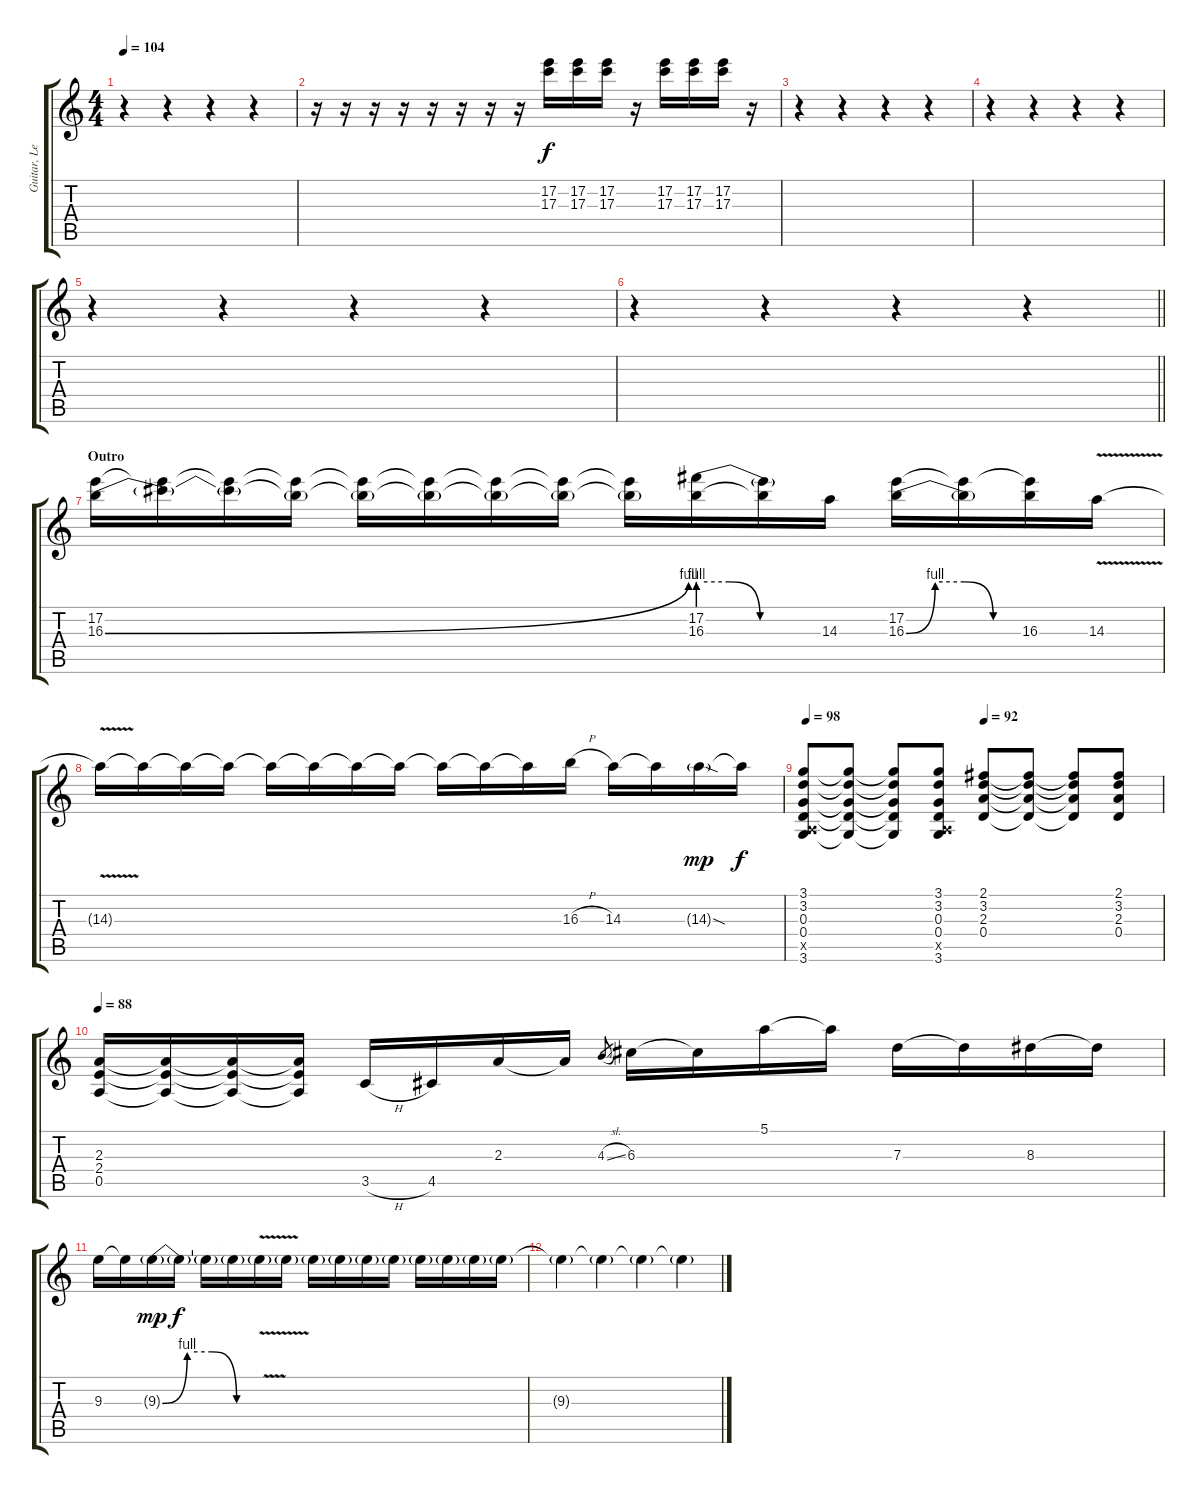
\track ("Guitar, Lead" "Guitar, Le") {instrument distortionguitar}
\staff {score tabs}
\tuning (E4 B3 G3 D3 A2 E2) {hide}
\ts (4 4)
\tempo 104
\clef g2
\ks c
r.4{dy f} r.4 r.4 r.4 |
r.16 r.16 r.16 r.16 r.16 r.16 r.16 r.16 (17.2 17.3).16 (17.2 17.3).16 (17.2 17.3).16 r.16 (17.2 17.3).16 (17.2 17.3).16 (17.2 17.3).16 r.16 |
r.4 r.4 r.4 r.4 |
r.4 r.4 r.4 r.4 |
r.4 r.4 r.4 r.4 |
\barLineRight lightlight
r.4 r.4 r.4 r.4 |
\section ("" "Outro")
(17.2 16.3{be (bend 0 0 60 4)}).16 (17.2{t} 16.3{t}).16 (17.2{t} 16.3{t}).16 (17.2{t} 16.3{t}).16 (17.2{t} 16.3{t}).16 (17.2{t} 16.3{t}).16 (17.2{t} 16.3{t}).16 (17.2{t} 16.3{t}).16 (17.2{t} 16.3{t}).16 (17.2{be (custom 0 4 15 4 30 0 60 0)} 16.3).16 (17.2{t} 16.3{t}).16 14.3.16 (17.2 16.3{be (custom 0 0 15 4 30 4 45 0 60 0)}).16 (17.2{t} 16.3{t}).16 (17.2{t} 16.3).16 14.3{v}.16 |
14.3{t}.16 14.3{t}.16 14.3{t}.16 14.3{t}.16 14.3{t}.16 14.3{t}.16 14.3{t}.16 14.3{t}.16 14.3{t}.16 14.3{t}.16 14.3{t}.16 16.3{h}.16 14.3.16 14.3{t}.16 14.3{sod g}.16{dy mp} 14.3{t}.16{dy f} |
\tempo 98
\tempo (92 0.5)
(3.1 3.2 0.3 0.4 0.5{x} 3.6).8 (3.1{t} 3.2{t} 0.3{t} 0.4{t} 3.6{t}).8 (3.1{t} 3.2{t} 0.3{t} 0.4{t} 3.6{t}).8 (3.1 3.2 0.3 0.4 0.5{x} 3.6).8 (2.1 3.2 2.3 0.4).8 (2.1{t} 3.2{t} 2.3{t} 0.4{t}).8 (2.1{t} 3.2{t} 2.3{t} 0.4{t}).8 (2.1 3.2 2.3 0.4).8 |
\tempo 88
(2.3 2.4 0.5).16 (2.3{t} 2.4{t} 0.5{t}).16 (2.3{t} 2.4{t} 0.5{t}).16 (2.3{t} 2.4{t} 0.5{t}).16 3.5{h}.16 4.5.16 2.3.16 2.3{t}.16 4.3{sl}.8{gr} 6.3.16 6.3{t}.16 5.1.16 5.1{t}.16 7.3.16 7.3{t}.16 8.3.16 8.3{t}.16 |
9.3.16 9.3{t}.16 9.3{be (custom 0 0 15 4 30 4 45 0 60 0) g}.16{dy mp} 9.3{t}.16{dy f} 9.3{t}.16 9.3{t}.16 9.3{v t}.16 9.3{t}.16 9.3{t}.16 9.3{t}.16 9.3{t}.16 9.3{t}.16 9.3{t}.16 9.3{t}.16 9.3{t}.16 9.3{t}.16 |
9.3{t}.4 9.3{t}.4 9.3{t}.4 9.3{t}.4
